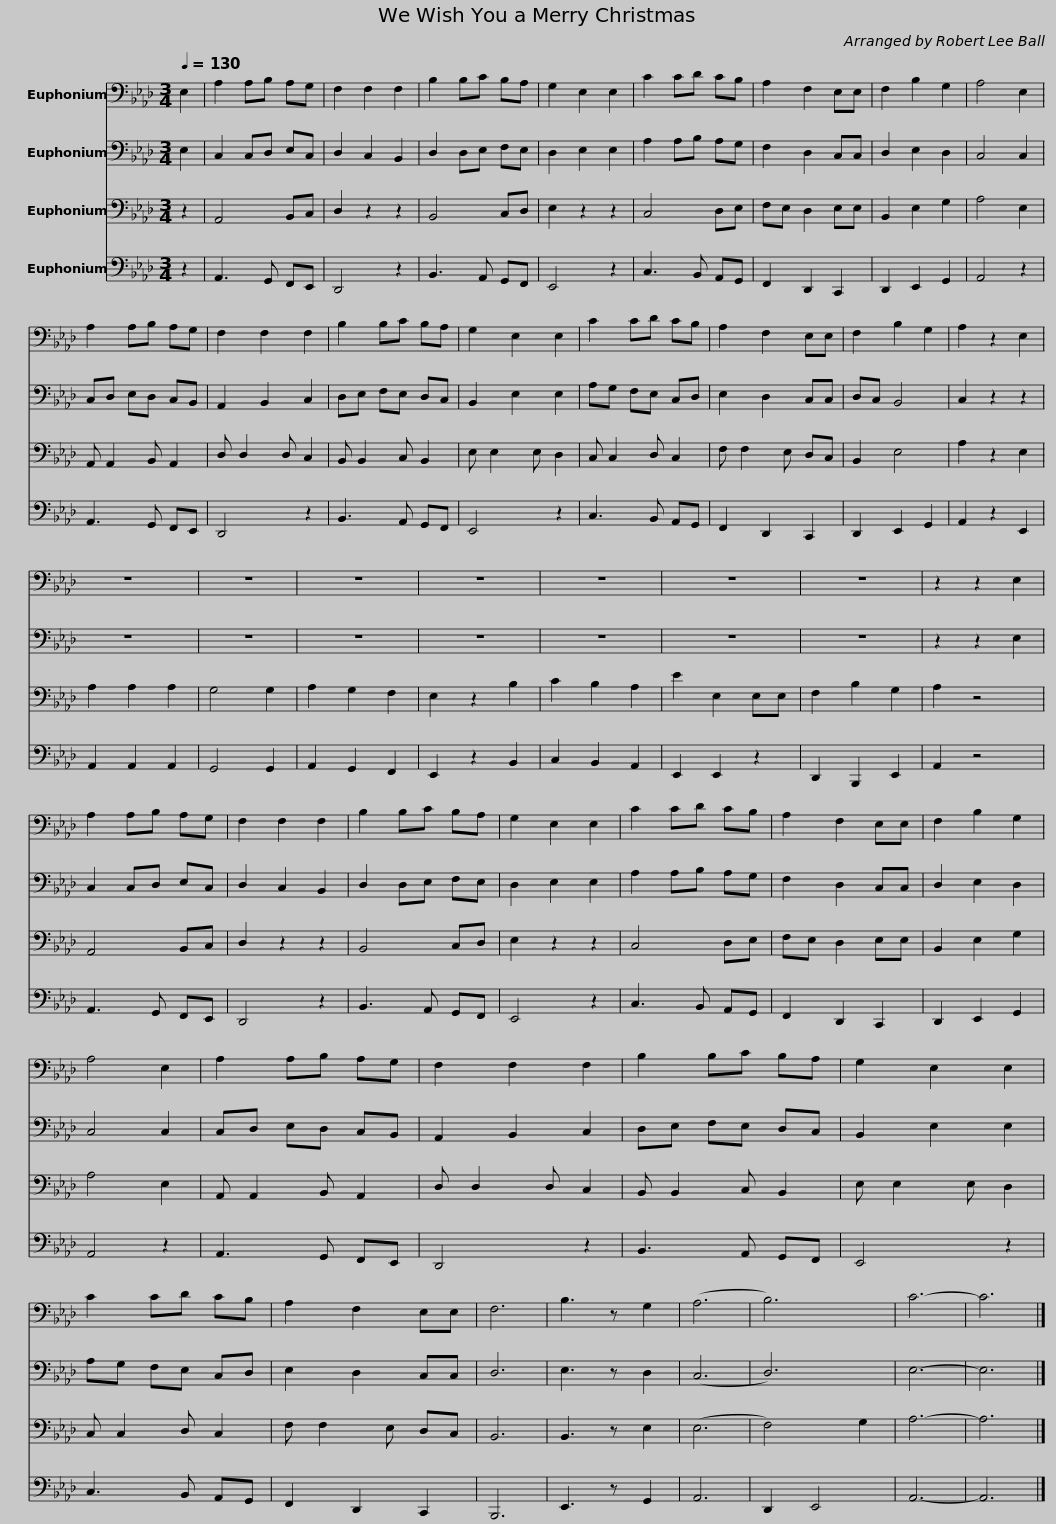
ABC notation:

X:1
%%score 1 2 3 4
L:1/8
Q:1/4=130
M:3/4
I:linebreak $
K:Ab
V:1 bass
V:2 bass
V:3 bass
V:4 bass
V:1
 E,2 | A,2 A,B, A,G, | F,2 F,2 F,2 | B,2 B,C B,A, | G,2 E,2 E,2 | %5
 C2 CD CB, | A,2 F,2 E,E, | F,2 B,2 G,2 | A,4 E,2 |$ A,2 A,B, A,G, | %10
 F,2 F,2 F,2 | B,2 B,C B,A, | G,2 E,2 E,2 | C2 CD CB, | A,2 F,2 E,E, | %15
 F,2 B,2 G,2 |$ A,2 z2 E,2 | z6 | z6 | z6 | %20
 z6 | z6 | z6 | z6 | z2 z2 E,2 | %25
 A,2 A,B, A,G, | F,2 F,2 F,2 |$ B,2 B,C B,A, | G,2 E,2 E,2 | C2 CD CB, | %30
 A,2 F,2 E,E, | F,2 B,2 G,2 | A,4 E,2 | A,2 A,B, A,G, | F,2 F,2 F,2 |$ %35
 B,2 B,C B,A, | G,2 E,2 E,2 | C2 CD CB, | A,2 F,2 E,E, | F,6 | %40
 B,3 z G,2 | (A,6 | B,6) | C6- |$ C6 |] %45
V:2
 E,2 | C,2 C,D, E,C, | D,2 C,2 B,,2 | D,2 D,E, F,E, | D,2 E,2 E,2 | %5
 A,2 A,B, A,G, | F,2 D,2 C,C, | D,2 E,2 D,2 | C,4 C,2 |$ C,D, E,D, C,B,, | %10
 A,,2 B,,2 C,2 | D,E, F,E, D,C, | B,,2 E,2 E,2 | A,G, F,E, C,D, | E,2 D,2 C,C, | %15
 D,C, B,,4 |$ C,2 z2 z2 | z6 | z6 | z6 | %20
 z6 | z6 | z6 | z6 | z2 z2 E,2 | %25
 C,2 C,D, E,C, | D,2 C,2 B,,2 |$ D,2 D,E, F,E, | D,2 E,2 E,2 | A,2 A,B, A,G, | %30
 F,2 D,2 C,C, | D,2 E,2 D,2 | C,4 C,2 | C,D, E,D, C,B,, | A,,2 B,,2 C,2 |$ %35
 D,E, F,E, D,C, | B,,2 E,2 E,2 | A,G, F,E, C,D, | E,2 D,2 C,C, | D,6 | %40
 E,3 z D,2 | (C,6 | D,6) | E,6- |$ E,6 |] %45
V:3
 z2 | A,,4 B,,C, | D,2 z2 z2 | B,,4 C,D, | E,2 z2 z2 | %5
 C,4 D,E, | F,E, D,2 E,E, | B,,2 E,2 G,2 | A,4 E,2 |$ A,, A,,2 B,, A,,2 | %10
 D, D,2 D, C,2 | B,, B,,2 C, B,,2 | E, E,2 E, D,2 | C, C,2 D, C,2 | F, F,2 E, D,C, | %15
 B,,2 E,4 |$ A,2 z2 E,2 | A,2 A,2 A,2 | G,4 G,2 | A,2 G,2 F,2 | %20
 E,2 z2 B,2 | C2 B,2 A,2 | E2 E,2 E,E, | F,2 B,2 G,2 | A,2 z4 | %25
 A,,4 B,,C, | D,2 z2 z2 |$ B,,4 C,D, | E,2 z2 z2 | C,4 D,E, | %30
 F,E, D,2 E,E, | B,,2 E,2 G,2 | A,4 E,2 | A,, A,,2 B,, A,,2 | D, D,2 D, C,2 |$ %35
 B,, B,,2 C, B,,2 | E, E,2 E, D,2 | C, C,2 D, C,2 | F, F,2 E, D,C, | B,,6 | %40
 B,,3 z E,2 | (E,6 | F,4) G,2 | A,6- |$ A,6 |] %45
V:4
 z2 | A,,3 G,, F,,E,, | D,,4 z2 | B,,3 A,, G,,F,, | E,,4 z2 | %5
 C,3 B,, A,,G,, | F,,2 D,,2 C,,2 | D,,2 E,,2 G,,2 | A,,4 z2 |$ A,,3 G,, F,,E,, | %10
 D,,4 z2 | B,,3 A,, G,,F,, | E,,4 z2 | C,3 B,, A,,G,, | F,,2 D,,2 C,,2 | %15
 D,,2 E,,2 G,,2 |$ A,,2 z2 E,,2 | A,,2 A,,2 A,,2 | G,,4 G,,2 | A,,2 G,,2 F,,2 | %20
 E,,2 z2 B,,2 | C,2 B,,2 A,,2 | E,,2 E,,2 z2 | D,,2 B,,,2 E,,2 | A,,2 z4 | %25
 A,,3 G,, F,,E,, | D,,4 z2 |$ B,,3 A,, G,,F,, | E,,4 z2 | C,3 B,, A,,G,, | %30
 F,,2 D,,2 C,,2 | D,,2 E,,2 G,,2 | A,,4 z2 | A,,3 G,, F,,E,, | D,,4 z2 |$ %35
 B,,3 A,, G,,F,, | E,,4 z2 | C,3 B,, A,,G,, | F,,2 D,,2 C,,2 | B,,,6 | %40
 E,,3 z G,,2 | A,,6 | D,,2 E,,4 | A,,6- |$ A,,6 |] %45
